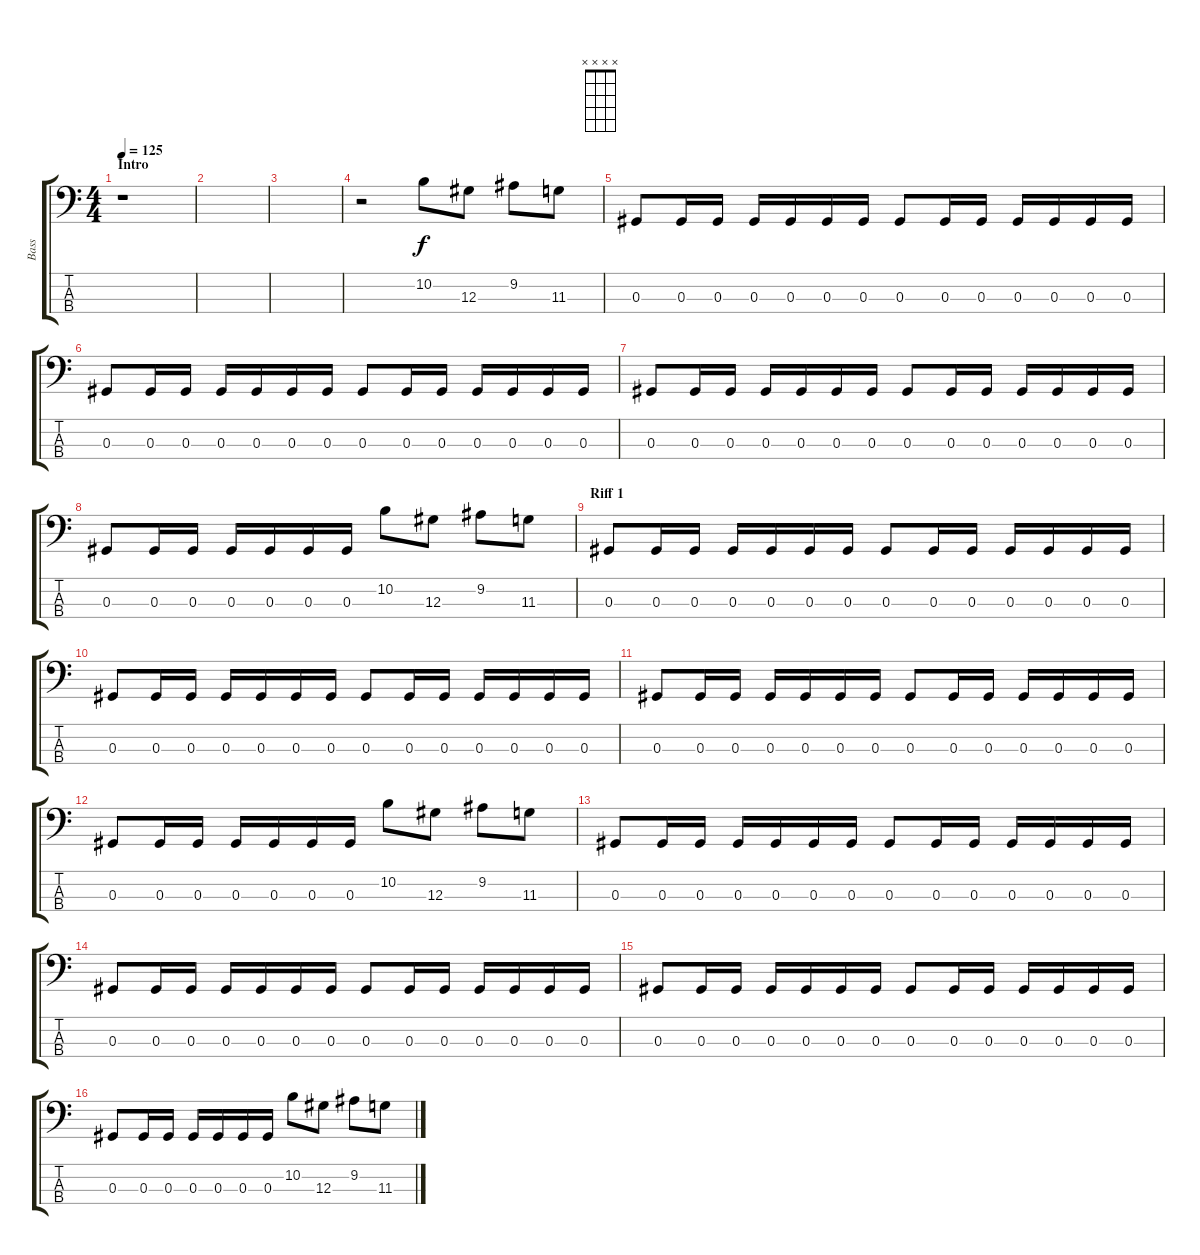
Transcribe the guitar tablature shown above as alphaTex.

\track ("Bass" "Bass") {instrument electricbasspick}
\staff {score tabs}
\tuning (Gb2 Db2 Ab1 Eb1) {hide}
\chord ("" x x x x) {firstfret 0}
\ts (4 4)
\section ("" "Intro")
\tempo 125
\clef f4
\ks c
r.1{ch "" dy f instrument electricbasspick} |
|
|
r.2 10.2.8 12.3.8 9.2.8 11.3.8 |
0.3.8 0.3.16 0.3.16 0.3.16 0.3.16 0.3.16 0.3.16 0.3.8 0.3.16 0.3.16 0.3.16 0.3.16 0.3.16 0.3.16 |
0.3.8 0.3.16 0.3.16 0.3.16 0.3.16 0.3.16 0.3.16 0.3.8 0.3.16 0.3.16 0.3.16 0.3.16 0.3.16 0.3.16 |
0.3.8 0.3.16 0.3.16 0.3.16 0.3.16 0.3.16 0.3.16 0.3.8 0.3.16 0.3.16 0.3.16 0.3.16 0.3.16 0.3.16 |
0.3.8 0.3.16 0.3.16 0.3.16 0.3.16 0.3.16 0.3.16 10.2.8 12.3.8 9.2.8 11.3.8 |
\section ("" "Riff 1")
0.3.8 0.3.16 0.3.16 0.3.16 0.3.16 0.3.16 0.3.16 0.3.8 0.3.16 0.3.16 0.3.16 0.3.16 0.3.16 0.3.16 |
0.3.8 0.3.16 0.3.16 0.3.16 0.3.16 0.3.16 0.3.16 0.3.8 0.3.16 0.3.16 0.3.16 0.3.16 0.3.16 0.3.16 |
0.3.8 0.3.16 0.3.16 0.3.16 0.3.16 0.3.16 0.3.16 0.3.8 0.3.16 0.3.16 0.3.16 0.3.16 0.3.16 0.3.16 |
0.3.8 0.3.16 0.3.16 0.3.16 0.3.16 0.3.16 0.3.16 10.2.8 12.3.8 9.2.8 11.3.8 |
0.3.8 0.3.16 0.3.16 0.3.16 0.3.16 0.3.16 0.3.16 0.3.8 0.3.16 0.3.16 0.3.16 0.3.16 0.3.16 0.3.16 |
0.3.8 0.3.16 0.3.16 0.3.16 0.3.16 0.3.16 0.3.16 0.3.8 0.3.16 0.3.16 0.3.16 0.3.16 0.3.16 0.3.16 |
0.3.8 0.3.16 0.3.16 0.3.16 0.3.16 0.3.16 0.3.16 0.3.8 0.3.16 0.3.16 0.3.16 0.3.16 0.3.16 0.3.16 |
0.3.8 0.3.16 0.3.16 0.3.16 0.3.16 0.3.16 0.3.16 10.2.8 12.3.8 9.2.8 11.3.8
